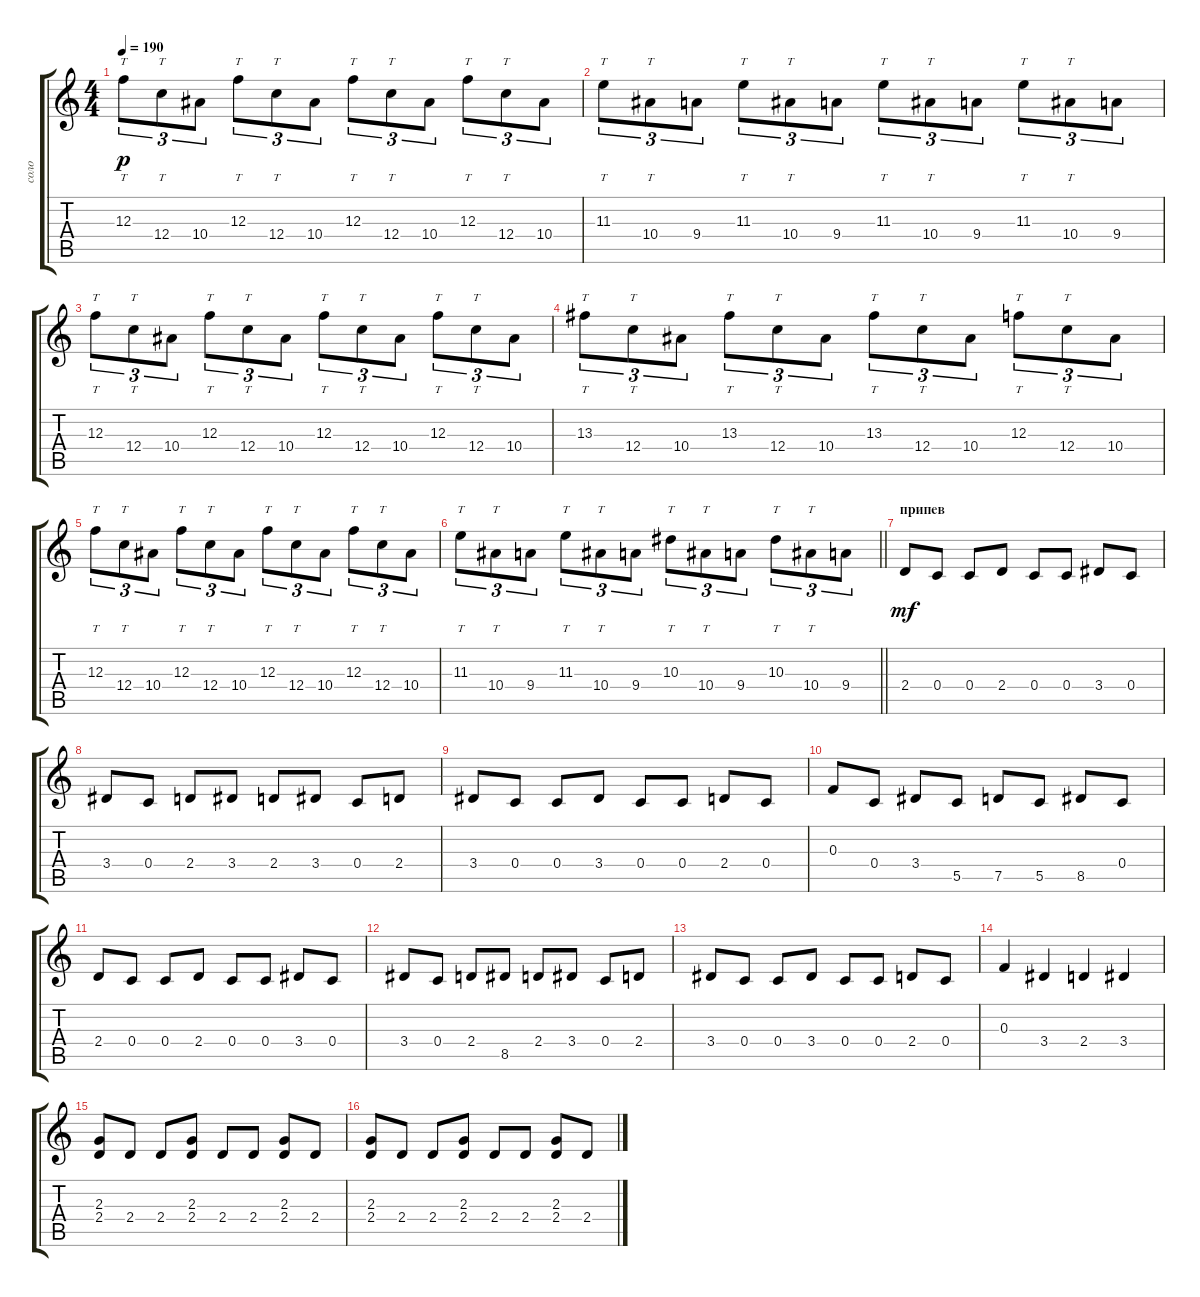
\track ("соло" "соло") {instrument overdrivenguitar}
\staff {score tabs}
\tuning (D4 A3 F3 C3 G2 C2) {hide}
\ts (4 4)
\tempo 190
\clef g2
\ks c
12.3.8{tt tu (3 2) dy p} 12.4.8{tt tu (3 2)} 10.4.8{tu (3 2)} 12.3.8{tt tu (3 2)} 12.4.8{tt tu (3 2)} 10.4.8{tu (3 2)} 12.3.8{tt tu (3 2)} 12.4.8{tt tu (3 2)} 10.4.8{tu (3 2)} 12.3.8{tt tu (3 2)} 12.4.8{tt tu (3 2)} 10.4.8{tu (3 2)} |
11.3.8{tt tu (3 2)} 10.4.8{tt tu (3 2)} 9.4.8{tu (3 2)} 11.3.8{tt tu (3 2)} 10.4.8{tt tu (3 2)} 9.4.8{tu (3 2)} 11.3.8{tt tu (3 2)} 10.4.8{tt tu (3 2)} 9.4.8{tu (3 2)} 11.3.8{tt tu (3 2)} 10.4.8{tt tu (3 2)} 9.4.8{tu (3 2)} |
12.3.8{tt tu (3 2)} 12.4.8{tt tu (3 2)} 10.4.8{tu (3 2)} 12.3.8{tt tu (3 2)} 12.4.8{tt tu (3 2)} 10.4.8{tu (3 2)} 12.3.8{tt tu (3 2)} 12.4.8{tt tu (3 2)} 10.4.8{tu (3 2)} 12.3.8{tt tu (3 2)} 12.4.8{tt tu (3 2)} 10.4.8{tu (3 2)} |
13.3.8{tt tu (3 2)} 12.4.8{tt tu (3 2)} 10.4.8{tu (3 2)} 13.3.8{tt tu (3 2)} 12.4.8{tt tu (3 2)} 10.4.8{tu (3 2)} 13.3.8{tt tu (3 2)} 12.4.8{tt tu (3 2)} 10.4.8{tu (3 2)} 12.3.8{tt tu (3 2)} 12.4.8{tt tu (3 2)} 10.4.8{tu (3 2)} |
12.3.8{tt tu (3 2)} 12.4.8{tt tu (3 2)} 10.4.8{tu (3 2)} 12.3.8{tt tu (3 2)} 12.4.8{tt tu (3 2)} 10.4.8{tu (3 2)} 12.3.8{tt tu (3 2)} 12.4.8{tt tu (3 2)} 10.4.8{tu (3 2)} 12.3.8{tt tu (3 2)} 12.4.8{tt tu (3 2)} 10.4.8{tu (3 2)} |
\barLineRight lightlight
11.3.8{tt tu (3 2)} 10.4.8{tt tu (3 2)} 9.4.8{tu (3 2)} 11.3.8{tt tu (3 2)} 10.4.8{tt tu (3 2)} 9.4.8{tu (3 2)} 10.3.8{tt tu (3 2)} 10.4.8{tt tu (3 2)} 9.4.8{tu (3 2)} 10.3.8{tt tu (3 2)} 10.4.8{tt tu (3 2)} 9.4.8{tu (3 2)} |
\section ("" "припев")
2.4.8{dy mf} 0.4.8 0.4.8 2.4.8 0.4.8 0.4.8 3.4.8 0.4.8 |
3.4.8 0.4.8 2.4.8 3.4.8 2.4.8 3.4.8 0.4.8 2.4.8 |
3.4.8 0.4.8 0.4.8 3.4.8 0.4.8 0.4.8 2.4.8 0.4.8 |
0.3.8 0.4.8 3.4.8 5.5.8 7.5.8 5.5.8 8.5.8 0.4.8 |
2.4.8 0.4.8 0.4.8 2.4.8 0.4.8 0.4.8 3.4.8 0.4.8 |
3.4.8 0.4.8 2.4.8 8.5.8 2.4.8 3.4.8 0.4.8 2.4.8 |
3.4.8 0.4.8 0.4.8 3.4.8 0.4.8 0.4.8 2.4.8 0.4.8 |
0.3.4 3.4.4 2.4.4 3.4.4 |
(2.3 2.4).8 2.4.8 2.4.8 (2.3 2.4).8 2.4.8 2.4.8 (2.3 2.4).8 2.4.8 |
(2.3 2.4).8 2.4.8 2.4.8 (2.3 2.4).8 2.4.8 2.4.8 (2.3 2.4).8 2.4.8
